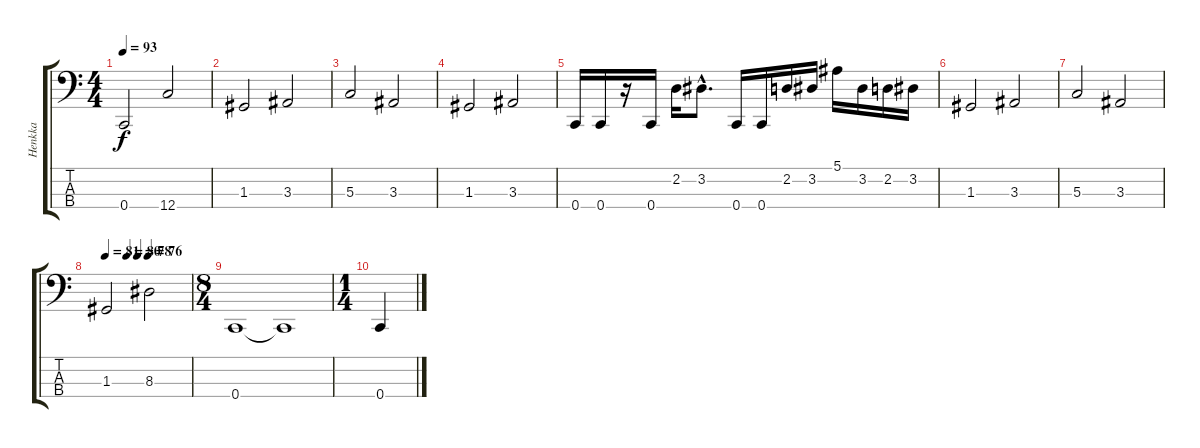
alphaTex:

\track ("Henkka" "Henkka") {instrument electricbasspick}
\staff {score tabs}
\tuning (F2 C2 G1 C1) {hide}
\ts (4 4)
\tempo 93
\clef f4
\ks c
0.4.2{dy f} 12.4.2 |
1.3.2 3.3.2 |
5.3.2 3.3.2 |
1.3.2 3.3.2 |
0.4.16 0.4.16 r.16 0.4.16 2.2.16 3.2{hac}.8{d} 0.4.16 0.4.16 2.2.16 3.2.16 5.1.16 3.2.16 2.2.16 3.2.16 |
1.3.2 3.3.2 |
5.3.2 3.3.2 |
\tempo 81
\tempo (80 0.25)
\tempo (78 0.375)
\tempo (76 0.5)
1.3.2 8.3.2 |
\ts (8 4)
0.4.1 0.4{t}.1 |
\ts (1 4)
0.4.4
